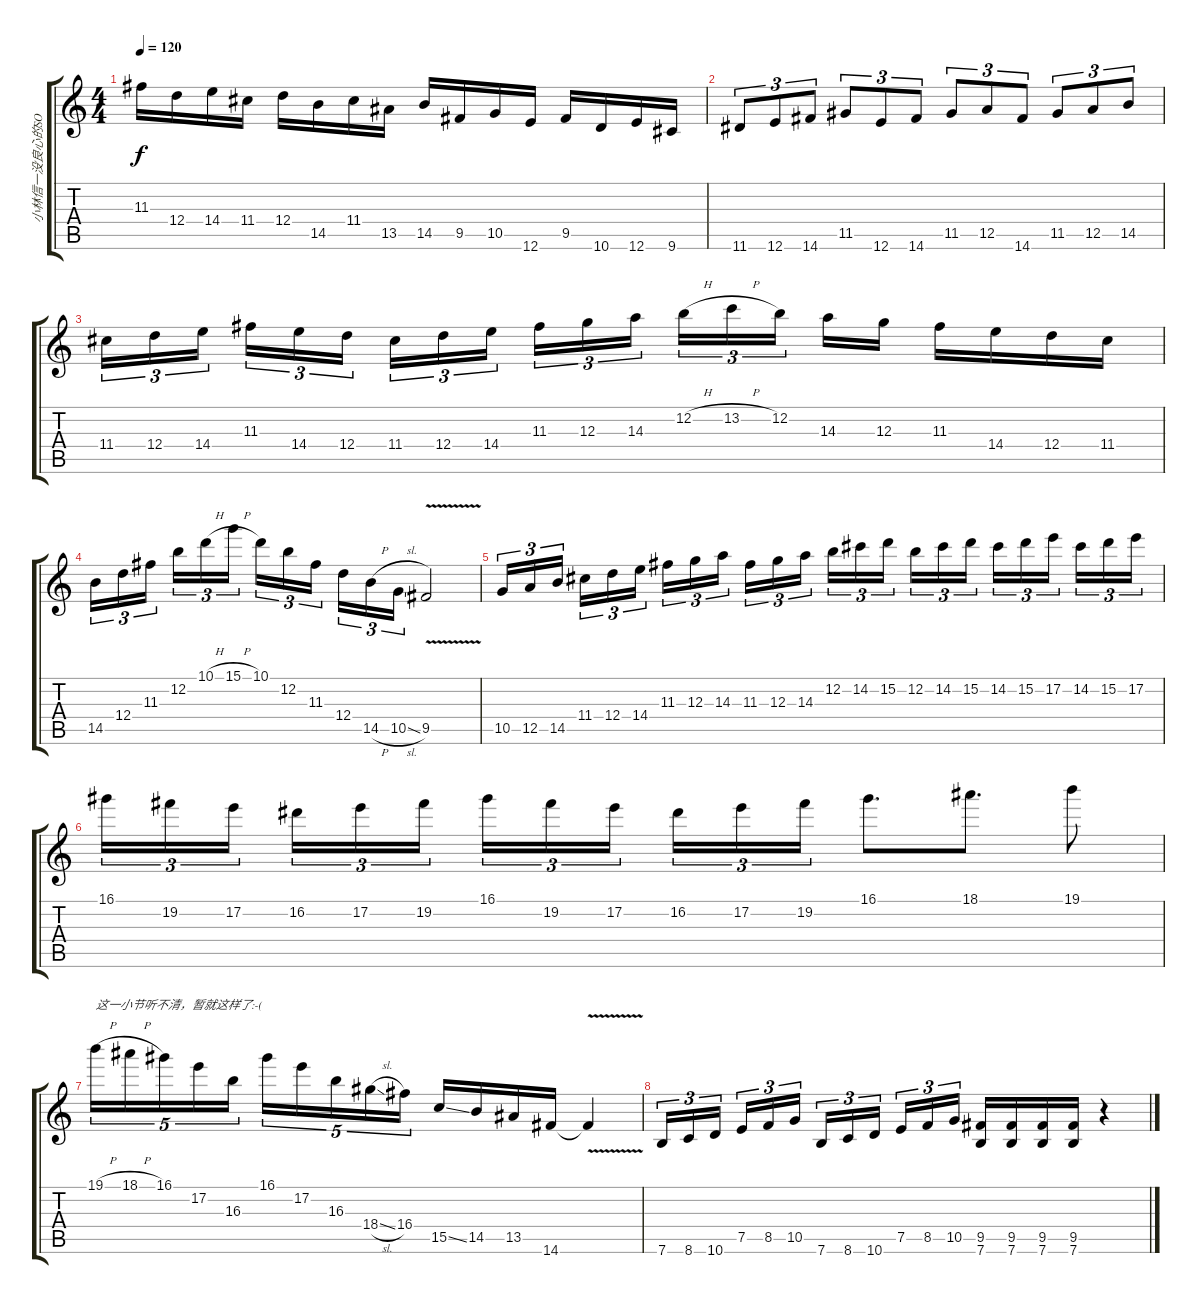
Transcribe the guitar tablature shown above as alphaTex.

\track ("小林信一没良心的SOLO" "小林信一没良心的SO") {instrument distortionguitar}
\staff {score tabs}
\tuning (E4 B3 G3 D3 A2 E2) {hide}
\ts (4 4)
\tempo 120
\clef g2
\ks c
11.3.16{dy f} 12.4.16 14.4.16 11.4.16 12.4.16 14.5.16 11.4.16 13.5.16 14.5.16 9.5.16 10.5.16 12.6.16 9.5.16 10.6.16 12.6.16 9.6.16 |
11.6.8{tu (3 2)} 12.6.8{tu (3 2)} 14.6.8{tu (3 2)} 11.5.8{tu (3 2)} 12.6.8{tu (3 2)} 14.6.8{tu (3 2)} 11.5.8{tu (3 2)} 12.5.8{tu (3 2)} 14.6.8{tu (3 2)} 11.5.8{tu (3 2)} 12.5.8{tu (3 2)} 14.5.8{tu (3 2)} |
11.4.16{tu (3 2)} 12.4.16{tu (3 2)} 14.4.16{tu (3 2) beam splitsecondary} 11.3.16{tu (3 2)} 14.4.16{tu (3 2)} 12.4.16{tu (3 2)} 11.4.16{tu (3 2)} 12.4.16{tu (3 2)} 14.4.16{tu (3 2) beam splitsecondary} 11.3.16{tu (3 2)} 12.3.16{tu (3 2)} 14.3.16{tu (3 2)} 12.2{h}.16{tu (3 2)} 13.2{h}.16{tu (3 2)} 12.2.16{tu (3 2) beam splitsecondary} 14.3.16 12.3.16 11.3.16 14.4.16 12.4.16 11.4.16 |
14.5.16{tu (3 2)} 12.4.16{tu (3 2)} 11.3.16{tu (3 2) beam splitsecondary} 12.2.16{tu (3 2)} 10.1{h}.16{tu (3 2)} 15.1{h}.16{tu (3 2)} 10.1.16{tu (3 2)} 12.2.16{tu (3 2)} 11.3.16{tu (3 2) beam splitsecondary} 12.4.16{tu (3 2)} 14.5{h}.16{tu (3 2)} 10.5{sl}.16{tu (3 2)} 9.5{v}.2 |
10.5.16{tu (3 2)} 12.5.16{tu (3 2)} 14.5.16{tu (3 2) beam splitsecondary} 11.4.16{tu (3 2)} 12.4.16{tu (3 2)} 14.4.16{tu (3 2)} 11.3.16{tu (3 2)} 12.3.16{tu (3 2)} 14.3.16{tu (3 2) beam splitsecondary} 11.3.16{tu (3 2)} 12.3.16{tu (3 2)} 14.3.16{tu (3 2)} 12.2.16{tu (3 2)} 14.2.16{tu (3 2)} 15.2.16{tu (3 2) beam splitsecondary} 12.2.16{tu (3 2)} 14.2.16{tu (3 2)} 15.2.16{tu (3 2)} 14.2.16{tu (3 2)} 15.2.16{tu (3 2)} 17.2.16{tu (3 2) beam splitsecondary} 14.2.16{tu (3 2)} 15.2.16{tu (3 2)} 17.2.16{tu (3 2)} |
16.1.16{tu (3 2)} 19.2.16{tu (3 2)} 17.2.16{tu (3 2) beam splitsecondary} 16.2.16{tu (3 2)} 17.2.16{tu (3 2)} 19.2.16{tu (3 2)} 16.1.16{tu (3 2)} 19.2.16{tu (3 2)} 17.2.16{tu (3 2) beam splitsecondary} 16.2.16{tu (3 2)} 17.2.16{tu (3 2)} 19.2.16{tu (3 2)} 16.1.8{d} 18.1.8{d} 19.1.8 |
19.1{h}.16{tu (5 4) txt "这一小节听不清，暂就这样了:-("} 18.1{h}.16{tu (5 4)} 16.1.16{tu (5 4)} 17.2.16{tu (5 4)} 16.3.16{tu (5 4)} 16.1.16{tu (5 4)} 17.2.16{tu (5 4)} 16.3.16{tu (5 4)} 18.4{sl}.16{tu (5 4)} 16.4.16{tu (5 4)} 15.5{ss}.16 14.5.16 13.5.16 14.6.16 14.6{v t}.4 |
7.6.16{tu (3 2)} 8.6.16{tu (3 2)} 10.6.16{tu (3 2) beam splitsecondary} 7.5.16{tu (3 2)} 8.5.16{tu (3 2)} 10.5.16{tu (3 2)} 7.6.16{tu (3 2)} 8.6.16{tu (3 2)} 10.6.16{tu (3 2) beam splitsecondary} 7.5.16{tu (3 2)} 8.5.16{tu (3 2)} 10.5.16{tu (3 2)} (9.5 7.6).16 (9.5 7.6).16 (9.5 7.6).16 (9.5 7.6).16 r.4
